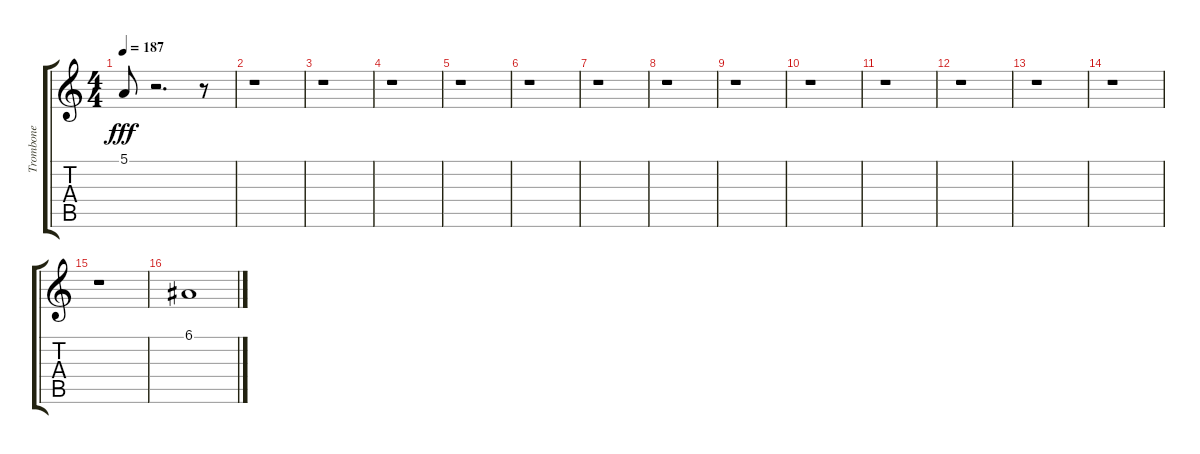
\track ("Trombone" "Trombone") {instrument trombone}
\staff {score tabs}
\tuning (E4 B3 G3 D3 A2 E2) {hide}
\ts (4 4)
\tempo 187
\clef g2
\ks c
5.1.8{dy fff} r.2{d} r.8 |
r.1 |
r.1 |
r.1 |
r.1 |
r.1 |
r.1 |
r.1 |
r.1 |
r.1 |
r.1 |
r.1 |
r.1 |
r.1 |
r.1 |
6.1.1
